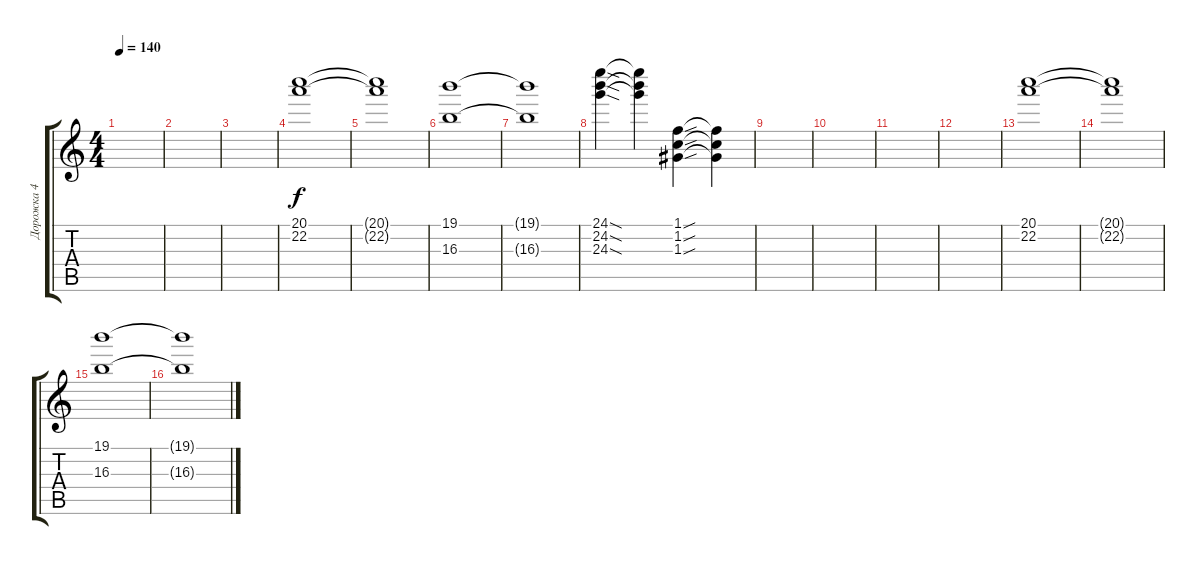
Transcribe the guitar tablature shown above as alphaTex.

\track ("Дорожка 4" "Дорожка 4") {instrument electricguitarjazz}
\staff {score tabs}
\tuning (E4 B3 G3 D3 A2 D2) {hide}
\ts (4 4)
\tempo 140
\clef g2
\ks c
|
|
|
(20.1 22.2).1{instrument overdrivenguitar} |
(20.1{t} 22.2{t}).1 |
(19.1 16.3).1 |
(19.1{t} 16.3{t}).1 |
(24.1{sod} 24.2{sod} 24.3{sod}).4 (24.1{t} 24.2{t} 24.3{t}).4 (1.1{sou} 1.2{sou} 1.3{sou}).4 (1.1{t} 1.2{t} 1.3{t}).4 |
|
|
|
|
(20.1 22.2).1{instrument overdrivenguitar} |
(20.1{t} 22.2{t}).1 |
(19.1 16.3).1 |
(19.1{t} 16.3{t}).1
